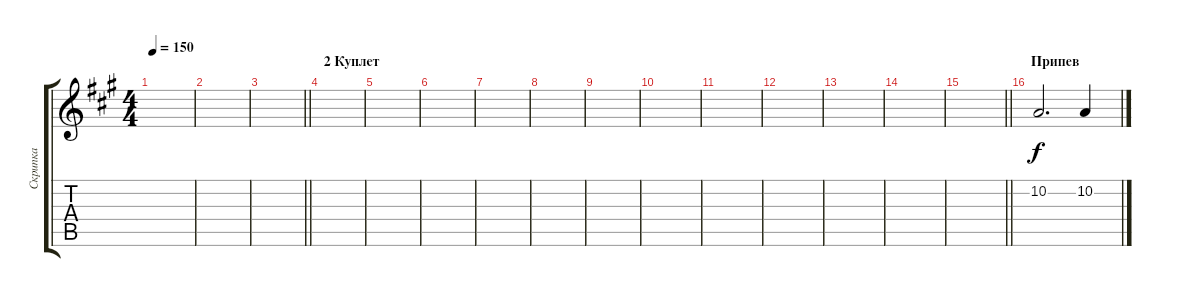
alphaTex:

\track ("Скрипка" "Скрипка") {instrument stringensemble1}
\staff {score tabs}
\tuning (E4 B3 G3 D3 A2 E2) {hide}
\ts (4 4)
\tempo 150
\clef g2
\ks f#minor
|
|
\barLineRight lightlight
|
\section ("" "2 Куплет")
|
|
|
|
|
|
|
|
|
|
|
\barLineRight lightlight
|
\section ("" "Припев")
10.2.2{d} 10.2.4
